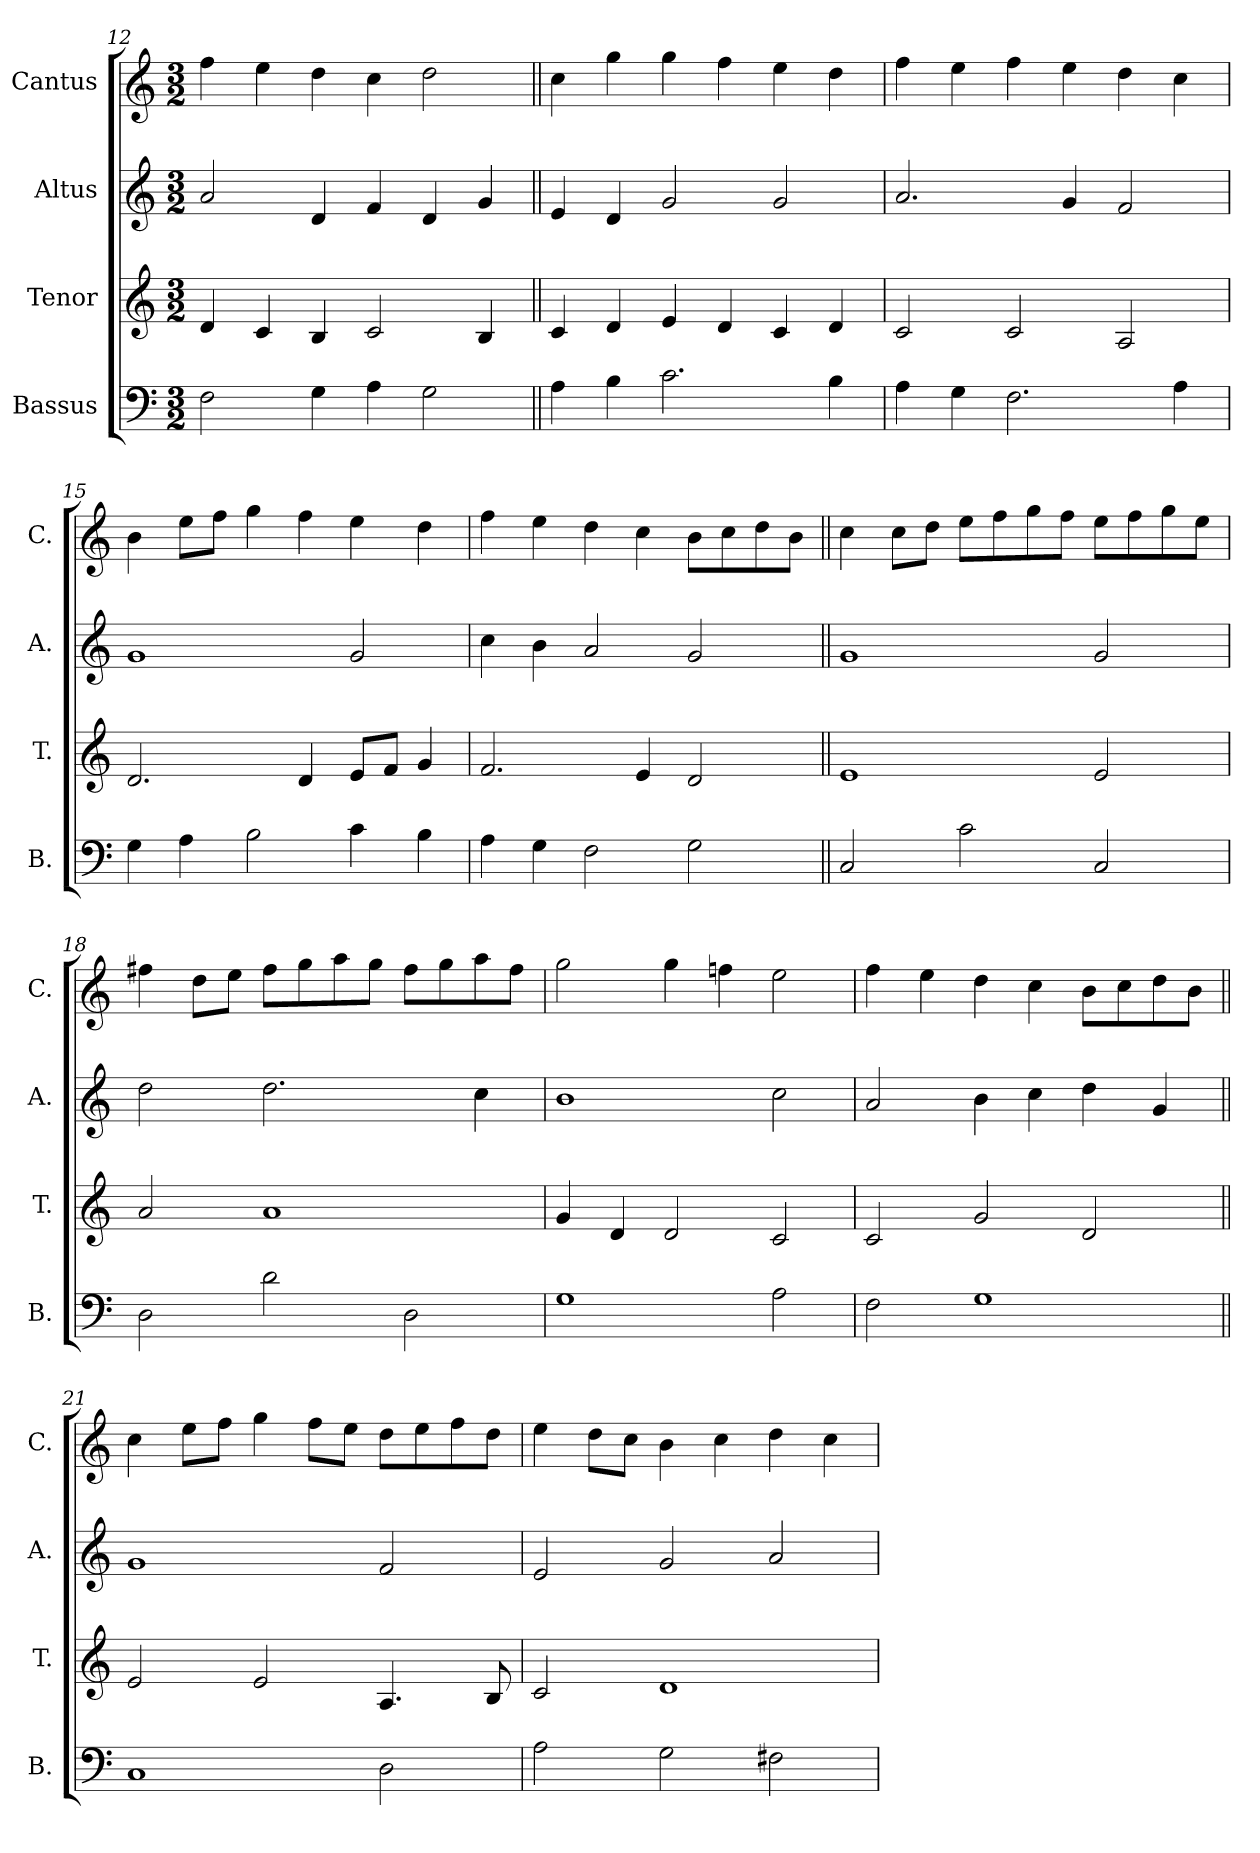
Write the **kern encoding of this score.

**kern	**kern	**kern	**kern
*part4	*part3	*part2	*part1
*staff4	*staff3	*staff2	*staff1
*I"Bassus	*I"Tenor	*I"Altus	*I"Cantus
*I'B.	*I'T.	*I'A.	*I'C.
*clefF4	*clefG2	*clefG2	*clefG2
*k[]	*k[]	*k[]	*k[]
*M3/2	*M3/2	*M3/2	*M3/2
=12	=12	=12	=12
2F\	4d/	2a/	4ff\
.	4c/	.	4ee\
4G\	4B/	4d/	4dd\
4A\	2c/	4f/	4cc\
2G\	.	4d/	2dd\
.	4B/	4g/	.
=13||	=13||	=13||	=13||
4A\	4c/	4e/	4cc\
4B\	4d/	4d/	4gg\
2.c\	4e/	2g/	4gg\
.	4d/	.	4ff\
.	4c/	2g/	4ee\
4B\	4d/	.	4dd\
=14	=14	=14	=14
4A\	2c/	2.a/	4ff\
4G\	.	.	4ee\
2.F\	2c/	.	4ff\
.	.	4g/	4ee\
.	2A/	2f/	4dd\
4A\	.	.	4cc\
=15	=15	=15	=15
4G\	2.d/	1g	4b\
4A\	.	.	8ee\L
.	.	.	8ff\J
2B\	.	.	4gg\
.	4d/	.	4ff\
4c\	8e/L	2g/	4ee\
.	8f/J	.	.
4B\	4g/	.	4dd\
=16	=16	=16	=16
4A\	2.f/	4cc\	4ff\
4G\	.	4b\	4ee\
2F\	.	2a/	4dd\
.	4e/	.	4cc\
2G\	2d/	2g/	8b\L
.	.	.	8cc\
.	.	.	8dd\
.	.	.	8b\J
=17||	=17||	=17||	=17||
2C/	1e	1g	4cc\
.	.	.	8cc\L
.	.	.	8dd\J
2c\	.	.	8ee\L
.	.	.	8ff\
.	.	.	8gg\
.	.	.	8ff\J
2C/	2e/	2g/	8ee\L
.	.	.	8ff\
.	.	.	8gg\
.	.	.	8ee\J
=18	=18	=18	=18
2D\	2a/	2dd\	4ff#X\
.	.	.	8dd\L
.	.	.	8ee\J
2d\	1a	2.dd\	8ff#\L
.	.	.	8gg\
.	.	.	8aa\
.	.	.	8gg\J
2D\	.	.	8ff#\L
.	.	.	8gg\
.	.	4cc\	8aa\
.	.	.	8ff#\J
=19	=19	=19	=19
1G	4g/	1b	2gg\
.	4d/	.	.
.	2d/	.	4gg\
.	.	.	4ffn\
2A\	2c/	2cc\	2ee\
=20	=20	=20	=20
2F\	2c/	2a/	4ff\
.	.	.	4ee\
1G	2g/	4b\	4dd\
.	.	4cc\	4cc\
.	2d/	4dd\	8b\L
.	.	.	8cc\
.	.	4g/	8dd\
.	.	.	8b\J
=21||	=21||	=21||	=21||
1C	2e/	1g	4cc\
.	.	.	8ee\L
.	.	.	8ff\J
.	2e/	.	4gg\
.	.	.	8ff\L
.	.	.	8ee\J
2D\	4.A/	2f/	8dd\L
.	.	.	8ee\
.	.	.	8ff\
.	8B/	.	8dd\J
=22	=22	=22	=22
2A\	2c/	2e/	4ee\
.	.	.	8dd\L
.	.	.	8cc\J
2G\	1d	2g/	4b\
.	.	.	4cc\
2F#X\	.	2a/	4dd\
.	.	.	4cc\
=	=	=	=
*-	*-	*-	*-
